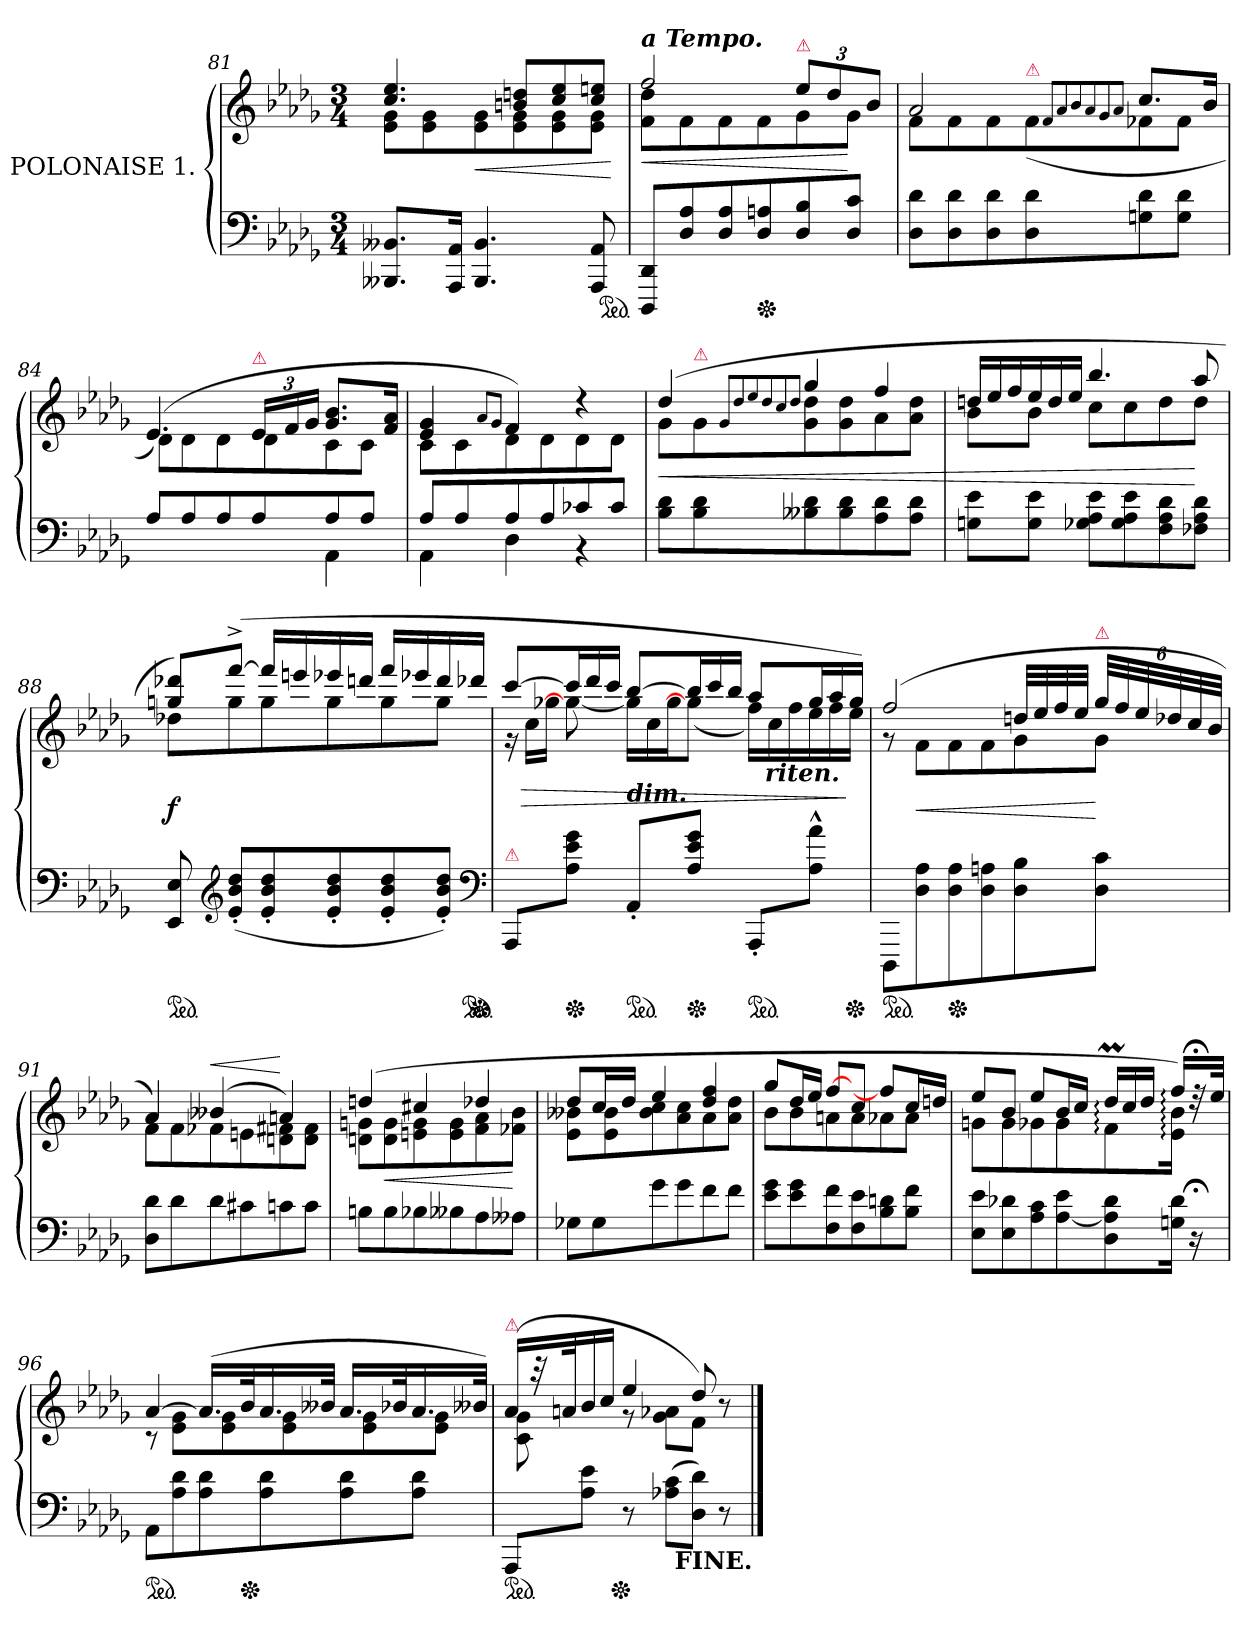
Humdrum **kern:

**kern	**kern	**dynam
*part1	*part1	*part1
*staff2	*staff1	*staff1/2
*I"POLONAISE 1.	*	*
*clefF4	*clefG2	*
*k[b-e-a-d-g-]	*k[b-e-a-d-g-]	*
*M3/4	*M3/4	*
=81	=81	=81
*	*^	*
8.BBB--X 8.BB--XL	4.cc 4.ee-	8e- 8g-L	.
.	.	8e- 8g-	.
16AAA- 16AA-Jk	.	.	.
4.BBB-- 4.BB--	.	8e- 8g-	<
.	8bn 8ddnL	8e- 8g-	.
.	8cc 8ee-	8e- 8g-	.
8AAA- 8AA-	8cc 8eenJ	8e- 8g-J	.
*	*v	*v	*
.	.	[
*ped	*	*
=82	=82	=82
*	*^	*
!	!LO:TX:a:Bi:t=a Tempo.	!	!
8DDD-/ 8DD-/L	2ff	8f 8dd-L	<
8D- 8A-	.	8f	.
8D- 8A-	.	8f	.
*Xped	*	*	*
8D- 8An	.	8f	.
!	!LO:TX:a:color=crimson:t=⚠	!	!
8D- 8B-	12ee-L	8g-	.
.	12dd-	.	.
8D- 8cJ	.	8g-J	[
.	12b-J	.	.
=83	=83	=83	=83
8D- 8d-L	2a-	8fL	.
8D- 8d-	.	8f	.
8D- 8d-	.	8f	.
!	!	!LO:TX:a:color=crimson:t=⚠	!
8D- 8d-	.	(>8f	.
.	8qqf/L	.	.
.	8qqa-/	.	.
.	8qqb-/	.	.
.	8qqa-/	.	.
.	8qqg-/	.	.
.	8qqa-/J	.	.
8Gn 8d-	8.ccL	8f-X	.
8G 8d-J	.	8f-J	.
.	16b-Jk	.	.
=84	=84	=84	=84
*^	*	*	*
8A-L	2ryy	(>4.e-)	8d-L	.
8A-	.	.	8d-	.
8A-	.	.	8d-	.
!	!	!LO:TX:a:color=crimson:t=⚠	!	!
8A-	.	24e-LL	8d-	.
.	.	24f	.	.
.	.	24g-JJ	.	.
8A-	4AA-	8.g- 8.b-L	8c	.
8A-J	.	.	8cJ	.
.	.	16f 16a-Jk	.	.
=85	=85	=85	=85	=85
8A-L	4AA-	4e- 4g-	8cL	.
8A-	.	.	8c	.
.	.	8qqa-/L	.	.
.	.	8qqg-/J	.	.
8A-	4D-	4f)	8d-	.
8A-	.	.	8d-	.
8c-X	4rBB	4r	8d-	.
8c-J	.	.	8d-J	.
*v	*v	*	*	*
=86	=86	=86	=86
8B- 8d-L	(>4dd-	8g-\L	<
!	!	!LO:TX:a:color=crimson:t=⚠	!
8B- 8d-	.	8g-\	.
.	8qqg-/L	.	.
.	8qqdd-/	.	.
.	8qqee-/	.	.
.	8qqdd-/	.	.
.	8qqcc/	.	.
.	8qqdd-/J	.	.
8B--X 8d-	4gg-	8g-\ 8dd-\	.
8B-- 8d-	.	8g-\ 8dd-\	.
8A- 8d-	4ff	8a-\	.
8A- 8d-J	.	8a-\ 8dd-\J	.
=87	=87	=87	=87
*	*Xtuplet	*	*
8Gn 8e-L	24ddnLL	8b-L	.
.	24ee-	.	.
.	24ff	.	.
8G 8e-J	24ee-	8b-J	.
.	24dd	.	.
.	24ee-JJ	.	.
8G-X 8A- 8e-L	4.bb-	8ccL	.
8G- 8A- 8e-	.	8cc	.
8F 8A- 8d-	.	8dd	.
8F-X 8A- 8d-J	8aa-	8ddJ	[
=88	=88	=88	=88
*ped	*	*	*
8EE- 8E-	8ggn 8ddd-XL)	8dd-XL	f
*clefG2	*	*	*
(<8e-' 8b-' 8dd-'L	(>[8fff^J	8gg	.
8e-' 8b-' 8dd-'	16fffLL]	8gg	.
.	16eeen	.	.
8e-' 8b-' 8dd-'	16eee-X	8gg	.
.	16dddnJJ	.	.
8e-' 8b-' 8dd-'	16fffLL	8gg	.
.	16eee-X	.	.
8e-' 8b-' 8dd-'J)	16ddd	8ggJ	.
*Xped	*	*	*
.	16ddd-XJJ	.	.
*clefF4	*	*	*
*ped	*	*	*
=89	=89	=89	=89
!LO:TX:a:color=crimson:t=⚠	!	!	!
8AAA-/L	[8cccL	24r	.
.	.	24ccLL	>
.	.	24gg-XJJ	.
*Xped	*	*	*
8A-\ 8e-\ 8g-\J	24cccL]	8gg-_	.
.	24ddd-	.	.
.	24cccJJ	.	.
!	!LO:TX:c:Bi:t=dim.	!	!
!LO:TX:a:color=crimson:t=⚠	!	!	!
*ped	*	*	*
8AA-'</L	[8bb-L	24gg-LL]	.
.	.	24cc	.
.	.	24gg-J	.
*Xped	*	*	*
8A-\ 8e-\ 8g-\J	24bb-L]	(<8gg-J]	.
.	24ccc	.	.
.	24bb-JJ	.	.
!LO:TX:a:color=crimson:t=⚠	!	!	!
*ped	*	*	*
8AAA-'</L	8aa-L	24ffLL)	.
!	!	!LO:TX:b:Bi:t=riten.	!
.	.	24cc	.
.	.	24ff	.
8A-^^>\ 8a-^^>\J	24gg-L	24ee-	.
.	24aa-	24ff	.
*Xped	*	*	*
.	24gg-JJ)	24ee-JJ	]
=90	=90	=90	=90
!LO:TX:a:color=crimson:t=⚠	!	!	!
!LO:TX:a:color=crimson:t=⚠	!	!	!
*ped	*	*	*
8DDD-/L	(>2ff	8rg	.
8D-\ 8A-\	.	8fL	<
*Xped	*	*	*
8D-\ 8A-\	.	8f	.
8D-\ 8An\	.	8f	.
8D-\ 8B-\	32ddnLLL	8g-	.
.	32ee-	.	.
.	32ff	.	.
.	32ee-JJJ	.	.
*	*tuplet	*	*
!	!LO:TX:a:color=crimson:t=⚠	!	!
8D-\ 8c\J	48gg-LLL	8g-J	[
.	48ff	.	.
.	48ee-	.	.
.	48dd-X	.	.
.	48cc	.	.
.	48b-JJJ	.	.
=91	=91	=91	=91
8D- 8d-L	4a-)	8fL	.
8d-	.	8f	.
!	!	!	!LO:HP:a
8d-	(>4b--X	8f-X	<
8c#X	.	8en	.
8cn	4an)	8dn 8f#X	[
8cJ	.	8d 8f#J	.
=92	=92	=92	=92
8BnL	(>4ddn	8dn 8gnL	.
8B	.	8d 8g	<
8B-X	4cc#X	8en 8g	.
8B--X	.	8e 8g	.
8A-	4dd-X	8f 8a-	.
8A--XJ	.	8f-X 8b-J	[
=93	=93	=93	=93
8G-XL	8dd-L	8e- 8b--XL	.
8G-	16ccL	8e- 8b--	.
.	16dd-JJ	.	.
8g-	4ee-	8b-- 8cc	.
8g-	.	8a- 8cc	.
8f	4dd- 4ff	8a-	.
8fJ	.	8a- 8dd-J	.
=94	=94	=94	=94
8e- 8g-L	8gg-L	8b-L	.
8e- 8g-	16dd-L	8b-	.
.	16ee-JJ	.	.
8F 8f	[>8ffL	8an	.
8F 8e-	8ccJ	8a	.
8B- 8dn	8ffL]	8a-X	.
8B- 8fJ	16ccL	8a-J	.
.	16ddnJJ	.	.
=95	=95	=95	=95
8E- 8e-L	8ee-L	8gnL	.
8E- 8d-X	8b-J	8g	.
8A- 8c	8ee-L	8g-X	.
[8A- 8e-	16b-L	8g-	.
.	16ccJJ	.	.
*	*Xtuplet	*	*
8D- 8A-] 8d-	24dd-:MLL	8f:	.
.	24cc	.	.
.	24dd-JJ	.	.
16Gn 16d-Jk	16ff:LL)	16e-: 16b-:Jk	.
16r;<	32r;<dd	16ryy	.
.	32ee-JJk	.	.
=96	=96	=96	=96
!LO:TX:a:color=crimson:t=⚠	!	!	!
*ped	*	*	*
8AA-/L	[4a-	8rc	.
8A-\ 8d-\	.	8e- 8g-L	.
8A-\ 8d-\	(>16.a-LL]	8e- 8g-	.
*Xped	*	*	*
.	32b-K	.	.
8A-\ 8d-\	16.a-	8e- 8g-	.
.	32b--XJJk	.	.
8A-\ 8d-\	16.a-LL	8e- 8g-	.
.	32b-XK	.	.
8A-\ 8d-\J	16.a-	8e- 8g-J	.
.	32b--XJJk)	.	.
=97	=97	=97	=97
!	!LO:TX:a:color=crimson:t=⚠	!	!
!LO:TX:a:color=crimson:t=⚠	!	!	!
*ped	*	*	*
*	*	*^	*
8AAA-/L	(>16a-LL	8c\ 8g-\	8..ryy	.
.	32r	.	.	.
.	32anK	.	.	.
8A-\ 8e-\J	16b-	8ryy	.	.
.	16ccJJ	.	.	.
*Xped	*	*	*	*
.	.	.	2ryy	.
8r	4ee-	8rg	.	.
(>8A-X 8cL	.	8g-\ 8a-X\L	.	.
8D- 8d-J)	8dd-)	8f\J	.	.
8r	8r	8ryy	.	.
.	.	.	32ryy	.
!LO:TX:b:B:t=FINE.	!	!	!	!
*	*v	*v	*v	*
==	==	==
*-	*-	*-
